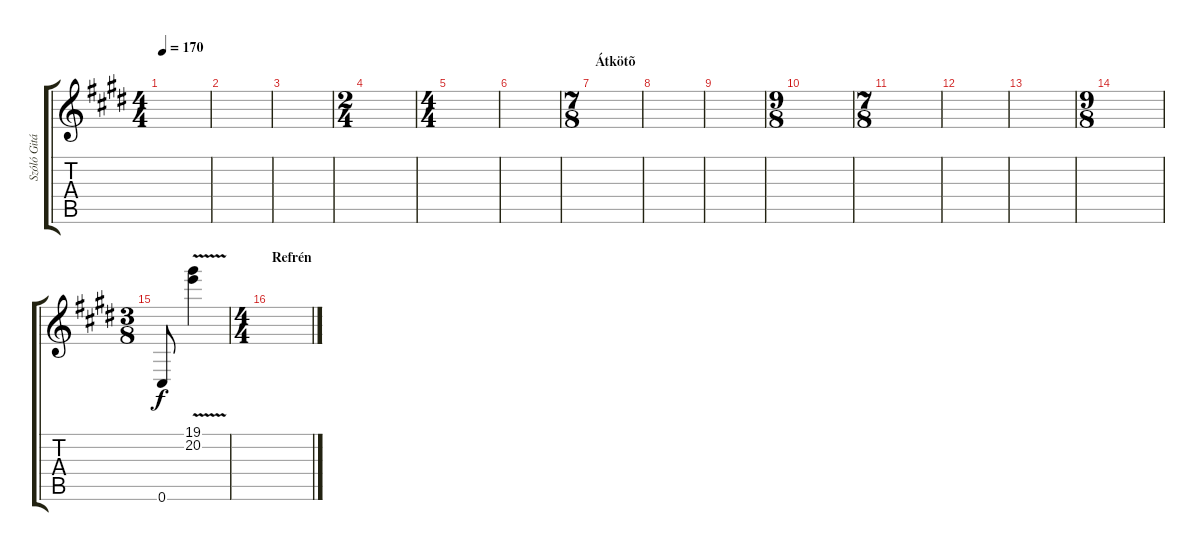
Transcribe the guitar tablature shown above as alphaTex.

\track ("Szóló Gitár" "Szóló Gitá") {instrument overdrivenguitar}
\staff {score tabs}
\tuning (Db4 Ab3 E3 B2 Gb2 Db2) {hide}
\ts (4 4)
\tempo 170
\clef g2
\ks c#minor
|
|
|
\ts (2 4)
|
\ts (4 4)
|
|
\ts (7 8)
\section ("" "Átkötõ")
|
|
|
\ts (9 8)
|
\ts (7 8)
|
|
|
\ts (9 8)
|
\ts (3 8)
0.6.8 (19.1{v} 20.2).4 |
\ts (4 4)
\section ("" "Refrén")
